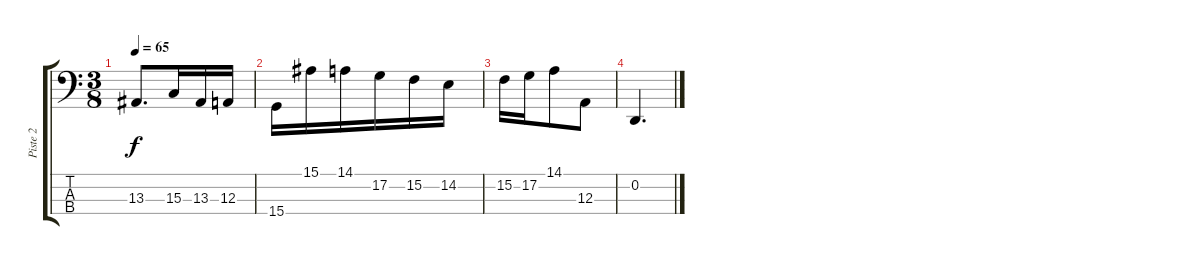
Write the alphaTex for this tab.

\track ("Piste 2" "Piste 2") {instrument acousticgrandpiano}
\staff {score tabs}
\tuning (G2 D2 A1 E1) {hide}
\ts (3 8)
\tempo 65
\clef f4
\ks c
13.3.8{d dy f} 15.3.16 13.3.16 12.3.16 |
15.4.16 15.1.16 14.1.16 17.2.16 15.2.16 14.2.16 |
15.2.16 17.2.16 14.1.8 12.3.8 |
0.2.4{d}
